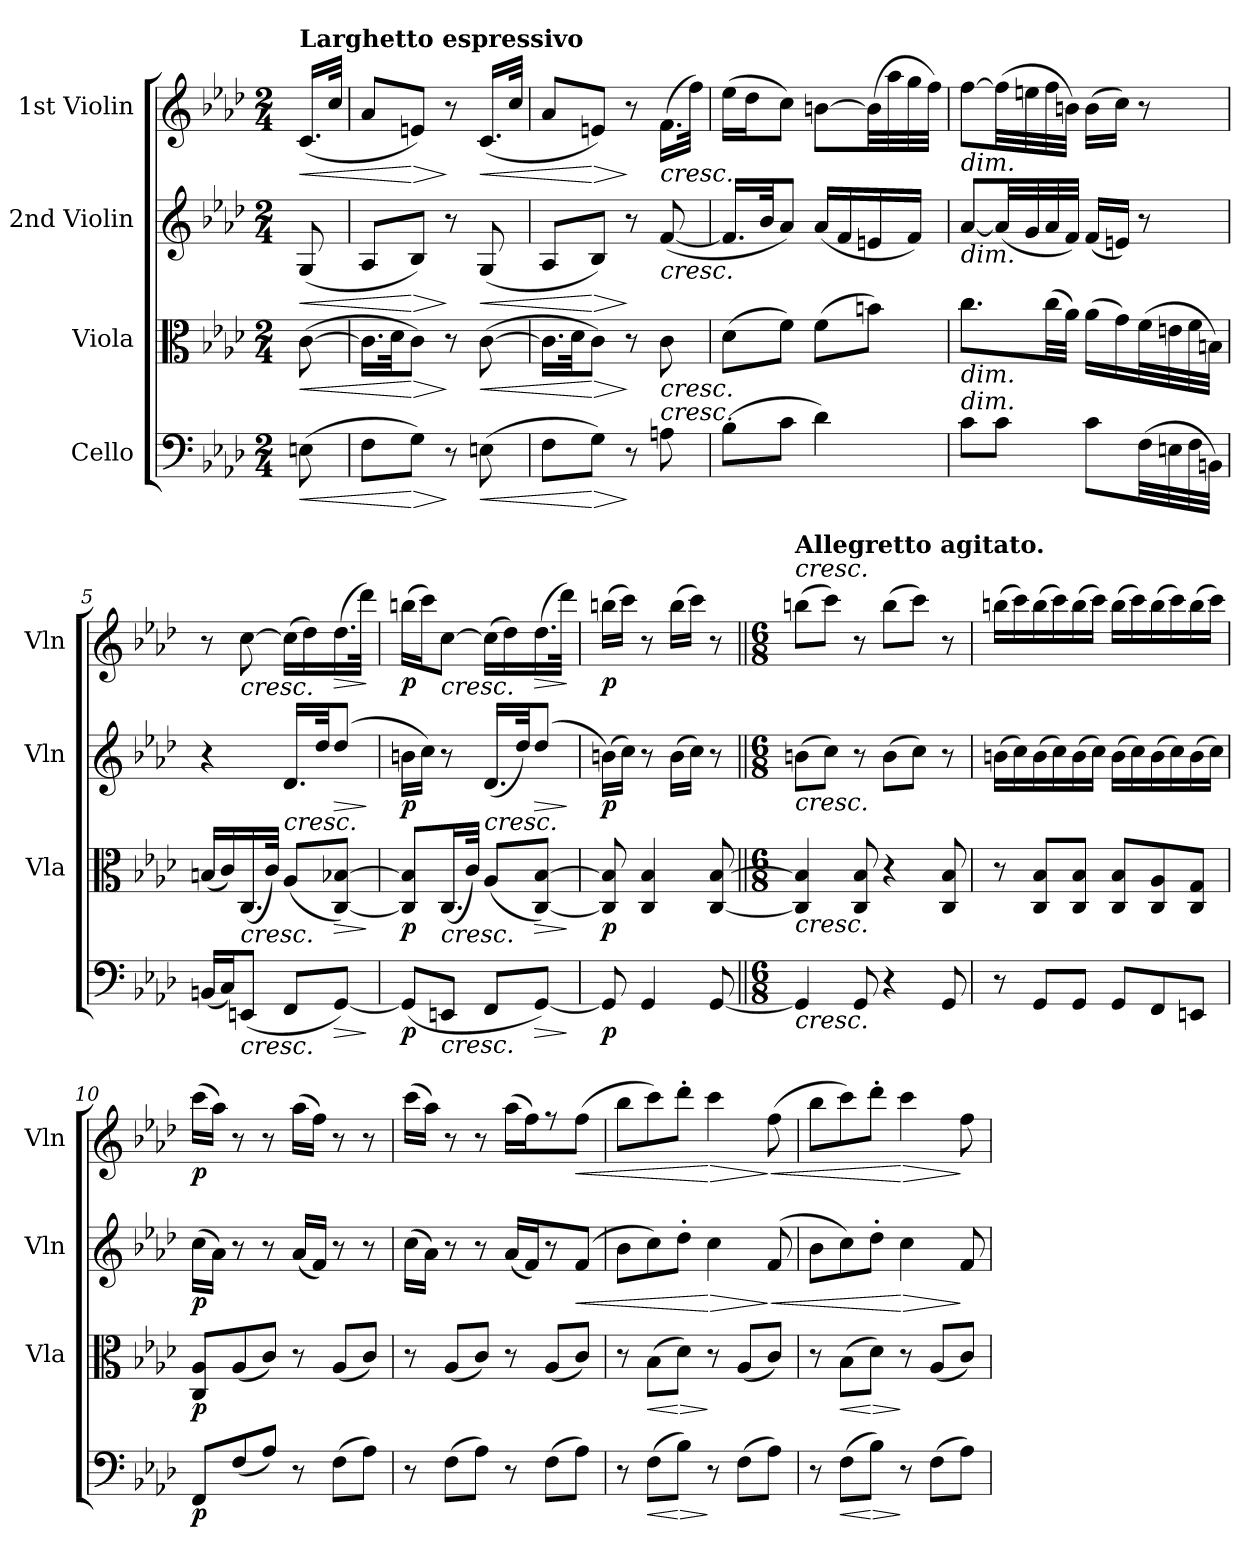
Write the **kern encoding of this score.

**kern	**dynam	**kern	**dynam	**kern	**dynam	**kern	**dynam
*part4	*part4	*part3	*part3	*part2	*part2	*part1	*part1
*staff4	*staff4	*staff3	*staff3	*staff2	*staff2	*staff1	*staff1
*I"Cello	*	*I"Viola	*	*I"2nd Violin	*	*I"1st Violin	*
*	*	*I'Vla	*	*I'Vln	*	*I'Vln	*
*clefF4	*	*clefC3	*	*clefG2	*	*clefG2	*
*k[b-e-a-d-]	*	*k[b-e-a-d-]	*	*k[b-e-a-d-]	*	*k[b-e-a-d-]	*
*M2/4	*	*M2/4	*	*M2/4	*	*M2/4	*
=	=	=	=	=	=	=	=
!	!	!	!	!	!	!LO:TX:a:B:t=Larghetto espressivo	!
!	!LO:HP:b	!	!LO:HP:b	!	!LO:HP:b	!	!LO:HP:b
(8En	<	([8c	<	(8G	<	(16.cLL	<
.	.	.	.	.	.	32ccJJk	.
=1	=1	=1	=1	=1	=1	=1	=1
8FL	.	16.cLL]	.	8A-L	.	8a-L	.
.	.	32d-JK	.	.	.	.	.
!	!LO:HP:n=1:b	!	!LO:HP:n=1:b	!	!LO:HP:n=1:b	!	!LO:HP:n=1:b
8GJ)	[ >	8cJ)	[ >	8B-J)	[ >	8enJ)	[ >
8r	]	8r	]	8r	]	8r	]
!	!LO:HP:b	!	!LO:HP:b	!	!LO:HP:b	!	!LO:HP:b
(8En	<	([8c	<	(8G	<	(16.cLL	<
.	.	.	.	.	.	32ccJJk	.
=2	=2	=2	=2	=2	=2	=2	=2
8FL	.	16.cLL]	.	8A-L	.	8a-L	.
.	.	32d-JK	.	.	.	.	.
!	!LO:HP:n=1:b	!	!LO:HP:n=1:b	!	!LO:HP:n=1:b	!	!LO:HP:n=1:b
8GJ)	[ >	8cJ)	[ >	8B-J)	[ >	8enJ)	[ >
8r	]	8r	]	8r	]	8r	]
!	!	!	!	!	!	!LO:TX:b:i:t=cresc.	!
!	!	!	!	!LO:TX:b:i:t=cresc.	!	!	!
!	!	!LO:TX:b:i:t=cresc.	!	!	!	!	!
!LO:TX:a:i:t=cresc.	!	!	!	!	!	!	!
8An	.	8c	.	([8f	.	(16.fLL	.
.	.	.	.	.	.	32ffJJk)	.
=3	=3	=3	=3	=3	=3	=3	=3
(8B-L	.	(8d-L	.	16.fLL]	.	(16ee-LL	.
.	.	.	.	.	.	16dd-J	.
.	.	.	.	32b-JK	.	.	.
8cJ	.	8fJ)	.	8a-J)	.	8ccJ)	.
4d-)	.	(8fL	.	(16a-LL	.	[8bnL	.
.	.	.	.	16f	.	.	.
.	.	8bnJ)	.	16en	.	(32bLL]	.
.	.	.	.	.	.	32aa-	.
.	.	.	.	16fJJ)	.	32gg	.
.	.	.	.	.	.	32ffJJJ)	.
=4	=4	=4	=4	=4	=4	=4	=4
!	!	!	!	!	!	!LO:TX:b:i:t=dim.	!
!	!	!	!	!LO:TX:b:i:t=dim.	!	!	!
!	!	!LO:TX:b:i:t=dim.	!	!	!	!	!
!LO:TX:a:i:t=dim.	!	!	!	!	!	!	!
8cL	.	8.ccL	.	[8a-L	.	[8ffL	.
8cJ	.	.	.	(32a-LL]	.	(32ffLL]	.
.	.	.	.	32g	.	32een	.
.	.	(32ccLL	.	32a-	.	32ff	.
.	.	32a-JJJ)	.	32fJJJ)	.	32bnJJJ)	.
8cL	.	(16a-LL	.	(16fLL	.	(16bLL	.
.	.	16g)	.	16enJJ)	.	16ccJJ)	.
(32FLL	.	(32fL	.	8r	.	8r	.
32En	.	32en	.	.	.	.	.
32F	.	32f	.	.	.	.	.
32BBnJJJ)	.	32BnJJJ)	.	.	.	.	.
=5	=5	=5	=5	=5	=5	=5	=5
(16BBnLL	.	(16BnLL	.	4r	.	8r	.
16CJ)	.	16c)	.	.	.	.	.
!	!	!	!	!	!	!LO:TX:b:i:t=cresc.	!
!	!	!LO:TX:b:i:t=cresc.	!	!	!	!	!
!LO:TX:b:i:t=cresc.	!	!	!	!	!	!	!
(8EEnJ	.	(16.C	.	.	.	[8cc	.
.	.	32cJJk)	.	.	.	.	.
!	!	!	!	!LO:TX:b:i:t=cresc.	!	!	!
8FFL	.	(8A-L	.	16.d-LL	.	(16ccLL]	.
.	.	.	.	.	.	16dd-)	.
.	.	.	.	32dd-JK	.	.	.
!	!LO:HP:b	!	!LO:HP:b	!	!LO:HP:b	!	!LO:HP:b
[8GGJ)	>	[8C [8B-XJ)	>	(8dd-J	>	(16.dd-	>
.	.	.	.	.	.	32ddd-JJk)	.
.	]	.	]	.	]	.	]
=6	=6	=6	=6	=6	=6	=6	=6
(8GGL]	p	8C] 8B-]L	p	16bnLL	p	(16bbnLL	p
.	.	.	.	16ccJJ)	.	16cccJ)	.
!	!	!	!	!	!	!LO:TX:b:i:t=cresc.	!
!	!	!LO:TX:b:i:t=cresc.	!	!	!	!	!
!LO:TX:b:i:t=cresc.	!	!	!	!	!	!	!
8EEnJ	.	(16.CL	.	8r	.	[8ccJ	.
.	.	32cJJk)	.	.	.	.	.
!	!	!	!	!LO:TX:b:i:t=cresc.	!	!	!
8FFL	.	(8A-L	.	(16.d-LL	.	(16ccLL]	.
.	.	.	.	.	.	16dd-)	.
.	.	.	.	32dd-JK)	.	.	.
!	!LO:HP:b	!	!LO:HP:b	!	!LO:HP:b	!	!LO:HP:b
[8GGJ)	>	[8C [8B-J)	>	(8dd-J	>	(16.dd-	>
.	.	.	.	.	.	32ddd-JJk)	.
.	]	.	]	.	]	.	]
=7	=7	=7	=7	=7	=7	=7	=7
8GG]	p	8C] 8B-]	p	(16bnLL)	p	(16bbnLL	p
.	.	.	.	16ccJJ)	.	16cccJJ)	.
4GG	.	4C 4B-	.	8r	.	8r	.
.	.	.	.	(16bLL	.	(16bbLL	.
.	.	.	.	16ccJJ)	.	16cccJJ)	.
[8GG	.	[8C [8B-	.	8r	.	8r	.
=8||	=8||	=8||	=8||	=8||	=8||	=8||	=8||
*M6/8	*	*M6/8	*	*M6/8	*	*M6/8	*
!	!	!	!	!	!	!LO:TX:a:i:t=cresc.	!
!	!	!	!	!	!	!LO:TX:a:B:t=Allegretto agitato.	!
!	!	!	!	!LO:TX:b:i:t=cresc.	!	!	!
!	!	!LO:TX:b:i:t=cresc.	!	!	!	!	!
!LO:TX:b:i:t=cresc.	!	!	!	!	!	!	!
4GG]	.	4C] 4B-]	.	(8bnL	.	(8bbnL	.
.	.	.	.	8ccJ)	.	8cccJ)	.
8GG	.	8C 8B-	.	8r	.	8r	.
4r	.	4r	.	(8bL	.	(8bbL	.
.	.	.	.	8ccJ)	.	8cccJ)	.
8GG	.	8C 8B-	.	8r	.	8r	.
=9	=9	=9	=9	=9	=9	=9	=9
8r	.	8r	.	(16bnLL	.	(16bbnLL	.
.	.	.	.	16cc)	.	16ccc)	.
8GGL	.	8C 8B-L	.	(16b	.	(16bb	.
.	.	.	.	16cc)	.	16ccc)	.
8GGJ	.	8C 8B-J	.	(16b	.	(16bb	.
.	.	.	.	16ccJJ)	.	16cccJJ)	.
8GGL	.	8C 8B-L	.	(16bLL	.	(16bbLL	.
.	.	.	.	16cc)	.	16ccc)	.
8FF	.	8C 8A-	.	(16b	.	(16bb	.
.	.	.	.	16cc)	.	16ccc)	.
8EEnJ	.	8C 8GJ	.	(16b	.	(16bb	.
.	.	.	.	16ccJJ)	.	16cccJJ)	.
=10	=10	=10	=10	=10	=10	=10	=10
8FFL	p	8C 8A-L	p	(16ccLL	p	(16cccLL	p
.	.	.	.	16a-JJ)	.	16aa-JJ)	.
(8F	.	(8A-	.	8r	.	8r	.
8A-J)	.	8cJ)	.	8r	.	8r	.
8r	.	8r	.	(16a-LL	.	(16aa-LL	.
.	.	.	.	16fJJ)	.	16ffJJ)	.
(8FL	.	(8A-L	.	8r	.	8r	.
8A-J)	.	8cJ)	.	8r	.	8r	.
=11	=11	=11	=11	=11	=11	=11	=11
8r	.	8r	.	(16ccLL	.	(16cccLL	.
.	.	.	.	16a-JJ)	.	16aa-JJ)	.
(8FL	.	(8A-L	.	8r	.	8r	.
8A-J)	.	8cJ)	.	8r	.	8r	.
8r	.	8r	.	(16a-LL	.	(16aa-LL	.
.	.	.	.	16fJ)	.	16ffJ)	.
(8FL	.	(8A-L	.	8r	.	8r	.
!	!	!	!	!	!LO:HP:b	!	!LO:HP:b
8A-J)	.	8cJ)	.	(8fJ	<	(8ffJ	<
=12	=12	=12	=12	=12	=12	=12	=12
8r	.	8r	.	8b-L	.	8bb-L	.
!	!LO:HP:b	!	!LO:HP:b	!	!	!	!
(8FL	<	(8B-L	<	8cc)	.	8ccc)	.
!	!LO:HP:n=1:b	!	!LO:HP:n=1:b	!	!	!	!
8B-J)	[ >	8d-J)	[ >	8dd-'J	.	8ddd-'J	.
!	!	!	!	!	!LO:HP:n=1:b	!	!LO:HP:n=1:b
8r	]	8r	]	4cc	[ >	4ccc	[ >
(8FL	.	(8A-L	.	.	.	.	.
!	!	!	!	!	!LO:HP:n=1:b	!	!LO:HP:n=1:b
8A-J)	.	8cJ)	.	(8f	] <	(8ff	] <
=13	=13	=13	=13	=13	=13	=13	=13
8r	.	8r	.	8b-L	.	8bb-L	.
!	!LO:HP:b	!	!LO:HP:b	!	!	!	!
(8FL	<	(8B-L	<	8cc)	.	8ccc)	.
!	!LO:HP:n=1:b	!	!LO:HP:n=1:b	!	!	!	!
8B-J)	[ >	8d-J)	[ >	8dd-'J	.	8ddd-'J	.
!	!	!	!	!	!LO:HP:n=1:b	!	!LO:HP:n=1:b
8r	]	8r	]	4cc	[ >	4ccc	[ >
(8FL	.	(8A-L	.	.	.	.	.
8A-J)	.	8cJ)	.	8f	]	8ff	]
=	=	=	=	=	=	=	=
*-	*-	*-	*-	*-	*-	*-	*-
